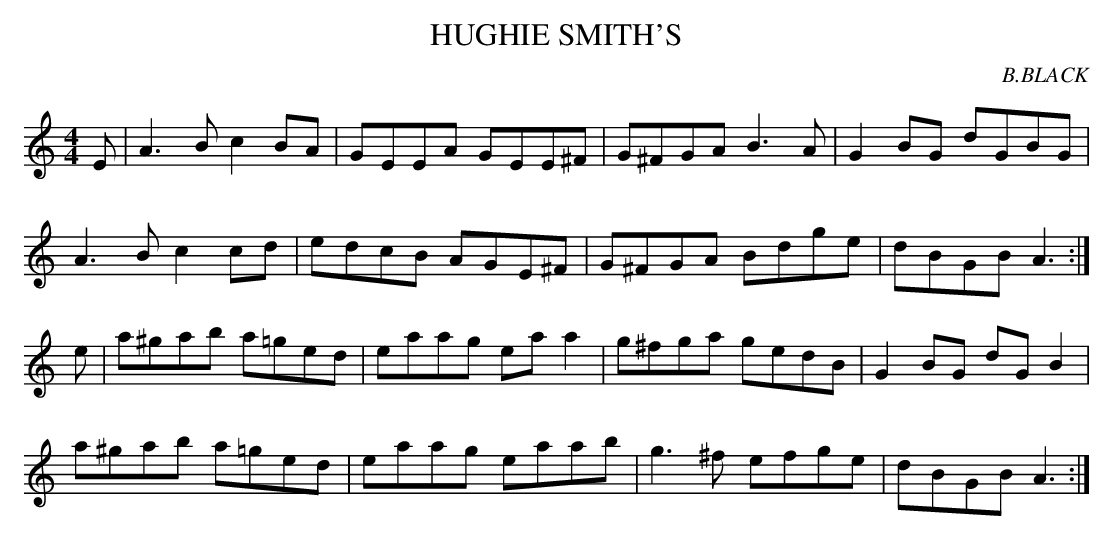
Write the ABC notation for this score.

X:1
T:HUGHIE SMITH'S
M:4/4
L:1/8
C:B.BLACK
K:Am
E|A3 B c2 BA|GEEA GEE^F|G^FGA B3 A|G2 BG dGBG|
A3 B c2 cd|edcB AGE^F|G^FGA Bdge|dBGB A3:|
e|a^gab a=ged|eaag ea a2|g^fga gedB|G2 BG dG B2|
a^gab a=ged|eaag eaab|g3 ^f efge|dBGB A3:|
